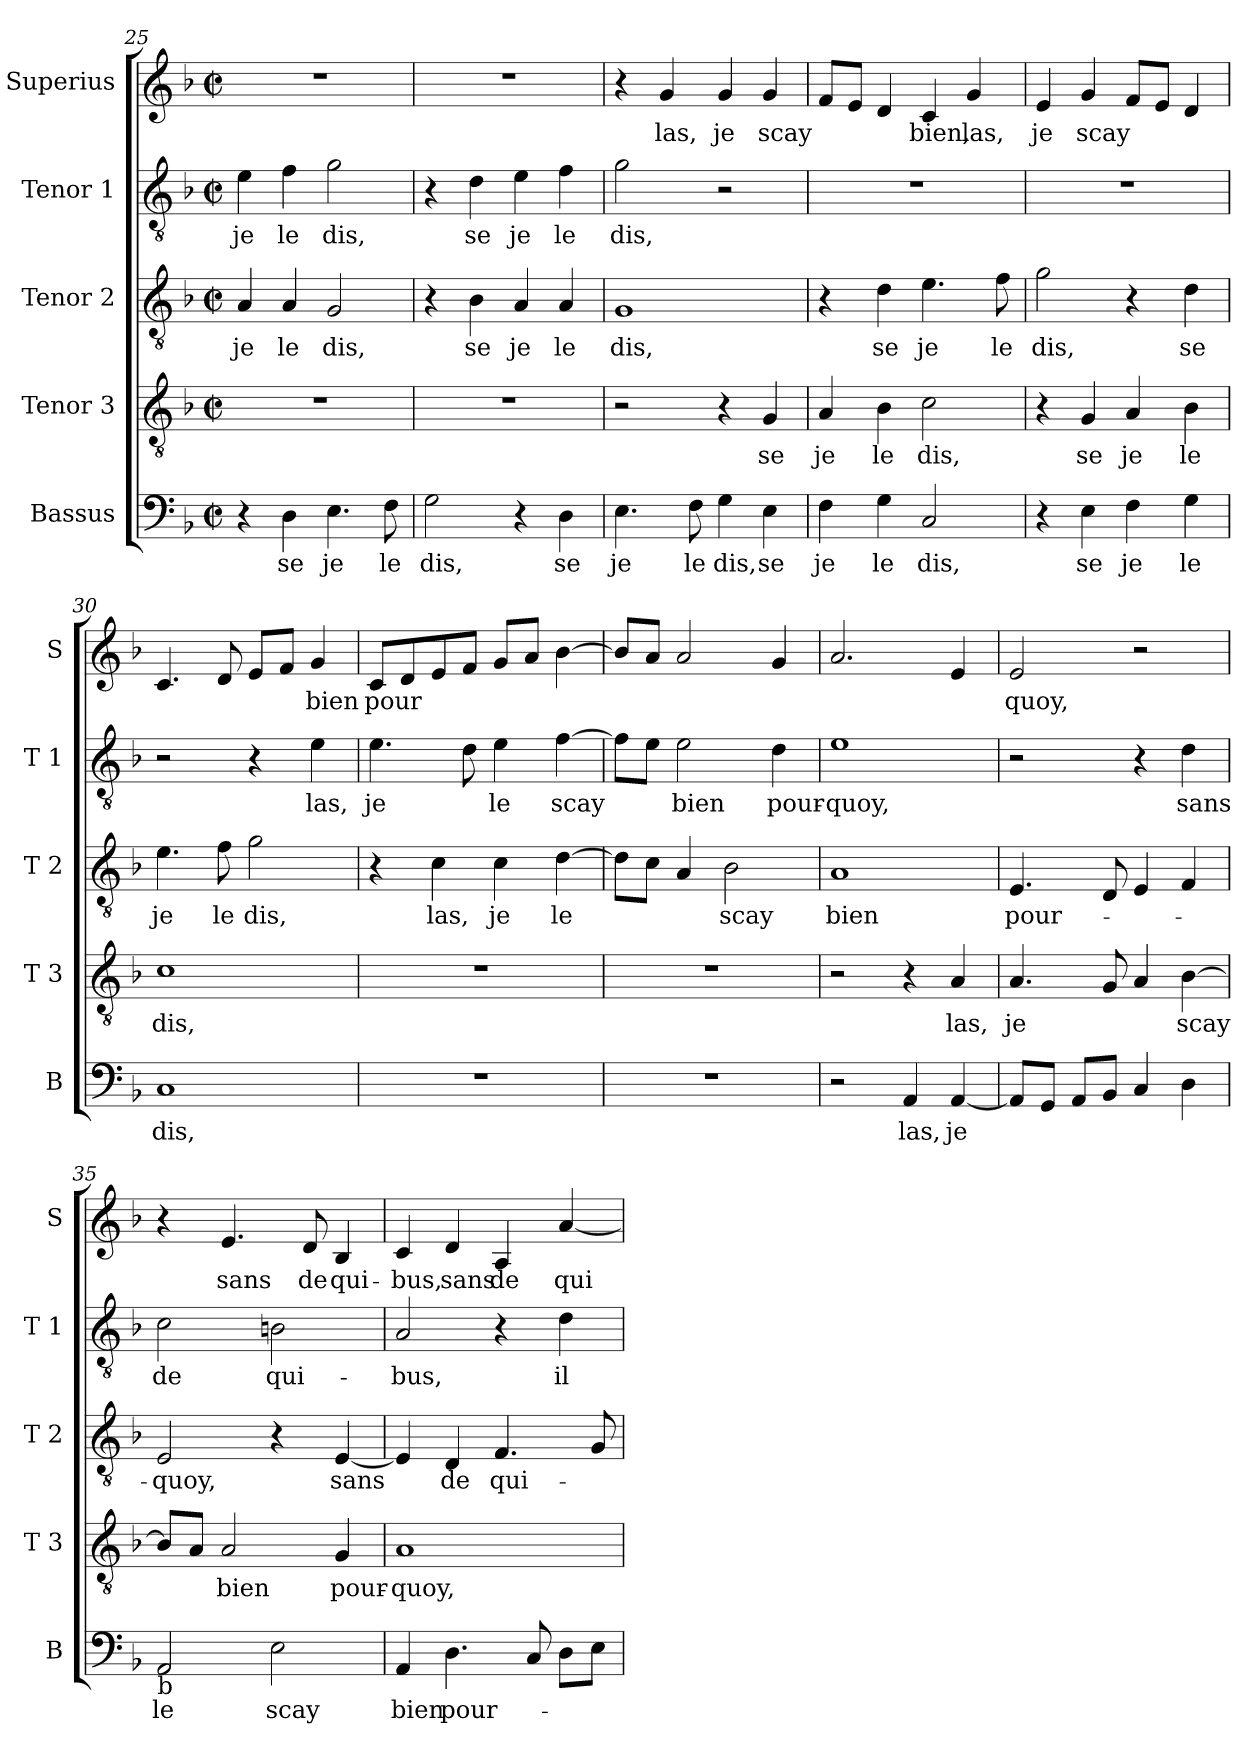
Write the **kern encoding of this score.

**kern	**text	**kern	**text	**kern	**text	**kern	**text	**kern	**text
*part5	*part5	*part4	*part4	*part3	*part3	*part2	*part2	*part1	*part1
*staff5	*staff5	*staff4	*staff4	*staff3	*staff3	*staff2	*staff2	*staff1	*staff1
*I"Bassus	*	*I"Tenor 3	*	*I"Tenor 2	*	*I"Tenor 1	*	*I"Superius	*
*I'B	*	*I'T 3	*	*I'T 2	*	*I'T 1	*	*I'S	*
*clefF4	*	*clefGv2	*	*clefGv2	*	*clefGv2	*	*clefG2	*
*k[b-]	*	*k[b-]	*	*k[b-]	*	*k[b-]	*	*k[b-]	*
*F:	*	*F:	*	*F:	*	*F:	*	*F:	*
*M2/2	*	*M2/2	*	*M2/2	*	*M2/2	*	*M2/2	*
*met(c|)	*	*met(c|)	*	*met(c|)	*	*met(c|)	*	*met(c|)	*
=25	=25	=25	=25	=25	=25	=25	=25	=25	=25
4r	.	1r	.	4A/	je	4e\	je	1r	.
4D\	se	.	.	4A/	le	4f\	le	.	.
4.E\	je	.	.	2G/	dis,	2g\	dis,	.	.
8F\	le	.	.	.	.	.	.	.	.
=26	=26	=26	=26	=26	=26	=26	=26	=26	=26
2G\	dis,	1r	.	4r	.	4r	.	1r	.
.	.	.	.	4B-\	se	4d\	se	.	.
4r	.	.	.	4A/	je	4e\	je	.	.
4D\	se	.	.	4A/	le	4f\	le	.	.
=27	=27	=27	=27	=27	=27	=27	=27	=27	=27
4.E\	je	2r	.	1G	dis,	2g\	dis,	4r	.
.	.	.	.	.	.	.	.	4g/	las,
8F\	le	.	.	.	.	.	.	.	.
4G\	dis,	4r	.	.	.	2r	.	4g/	je
4E\	se	4G/	se	.	.	.	.	4g/	scay
=28	=28	=28	=28	=28	=28	=28	=28	=28	=28
4F\	je	4A/	je	4r	.	1r	.	8f/L	.
.	.	.	.	.	.	.	.	8e/J	.
4G\	le	4B-\	le	4d\	se	.	.	4d/	.
2C/	dis,	2c\	dis,	4.e\	je	.	.	4c/	bien,
.	.	.	.	.	.	.	.	4g/	las,
.	.	.	.	8f\	le	.	.	.	.
=29	=29	=29	=29	=29	=29	=29	=29	=29	=29
4r	.	4r	.	2g\	dis,	1r	.	4e/	je
4E\	se	4G/	se	.	.	.	.	4g/	scay
4F\	je	4A/	je	4r	.	.	.	8f/L	.
.	.	.	.	.	.	.	.	8e/J	.
4G\	le	4B-\	le	4d\	se	.	.	4d/	.
!!LO:PB:g=z
=30	=30	=30	=30	=30	=30	=30	=30	=30	=30
1C	dis,	1c	dis,	4.e\	je	2r	.	4.c/	.
.	.	.	.	8f\	le	.	.	8d/	.
.	.	.	.	2g\	dis,	4r	.	8e/L	.
.	.	.	.	.	.	.	.	8f/J	.
.	.	.	.	.	.	4e\	las,	4g/	bien
=31	=31	=31	=31	=31	=31	=31	=31	=31	=31
1r	.	1r	.	4r	.	4.e\	je	8c/L	pour
.	.	.	.	.	.	.	.	8d/	.
.	.	.	.	4c\	las,	.	.	8e/	.
.	.	.	.	.	.	8d\	.	8f/J	.
.	.	.	.	4c\	je	4e\	le	8g/L	.
.	.	.	.	.	.	.	.	8a/J	.
.	.	.	.	[4d\	le	[4f\	scay	[4b-\	.
=32	=32	=32	=32	=32	=32	=32	=32	=32	=32
1r	.	1r	.	8d\L]	.	8f\L]	.	8b-/L]	.
.	.	.	.	8c\J	.	8e\J	.	8a/J	.
.	.	.	.	4A/	.	2e\	bien	2a/	.
.	.	.	.	2B-\	scay	.	.	.	.
.	.	.	.	.	.	4d\	pour-	4g/	.
=33	=33	=33	=33	=33	=33	=33	=33	=33	=33
2r	.	2r	.	1A	bien	1e	-quoy,	2.a/	.
4AA/	las,	4r	.	.	.	.	.	.	.
[4AA/	je	4A/	las,	.	.	.	.	4e/	.
=34	=34	=34	=34	=34	=34	=34	=34	=34	=34
8AA/L]	.	4.A/	je	4.E/	pour-	2r	.	2e/	quoy,
8GG/J	.	.	.	.	.	.	.	.	.
8AA/L	.	.	.	.	.	.	.	.	.
8BB-/J	.	8G/	.	8D/	.	.	.	.	.
4C/	.	4A/	.	4E/	.	4r	.	2r	.
4D\	.	[4B-\	scay	4F/	.	4d\	sans	.	.
=35	=35	=35	=35	=35	=35	=35	=35	=35	=35
!LO:TX:b:t=b	!	!	!	!	!	!	!	!	!
2AA/	le	8B-/L]	.	2E/	-quoy,	2c\	de	4r	.
.	.	8A/J	.	.	.	.	.	.	.
.	.	2A/	bien	.	.	.	.	4.e/	sans
2E\	scay	.	.	4r	.	2Bn\	qui-	.	.
.	.	.	.	.	.	.	.	8d/	de
.	.	4G/	pour-	[4E/	sans	.	.	4B-/	qui-
!!LO:LB:g=z
=36	=36	=36	=36	=36	=36	=36	=36	=36	=36
4AA/	bien	1A	-quoy,	4E/]	.	2A/	-bus,	4c/	-bus,
4.D\	pour-	.	.	4D/	de	.	.	4d/	sans
.	.	.	.	4.F/	qui-	4r	.	4A/	de
8C/	.	.	.	.	.	.	.	.	.
8D\L	.	.	.	.	.	4d\	il	[4a/	qui-
8E\J	.	.	.	8G/	.	.	.	.	.
=	=	=	=	=	=	=	=	=	=
*-	*-	*-	*-	*-	*-	*-	*-	*-	*-
